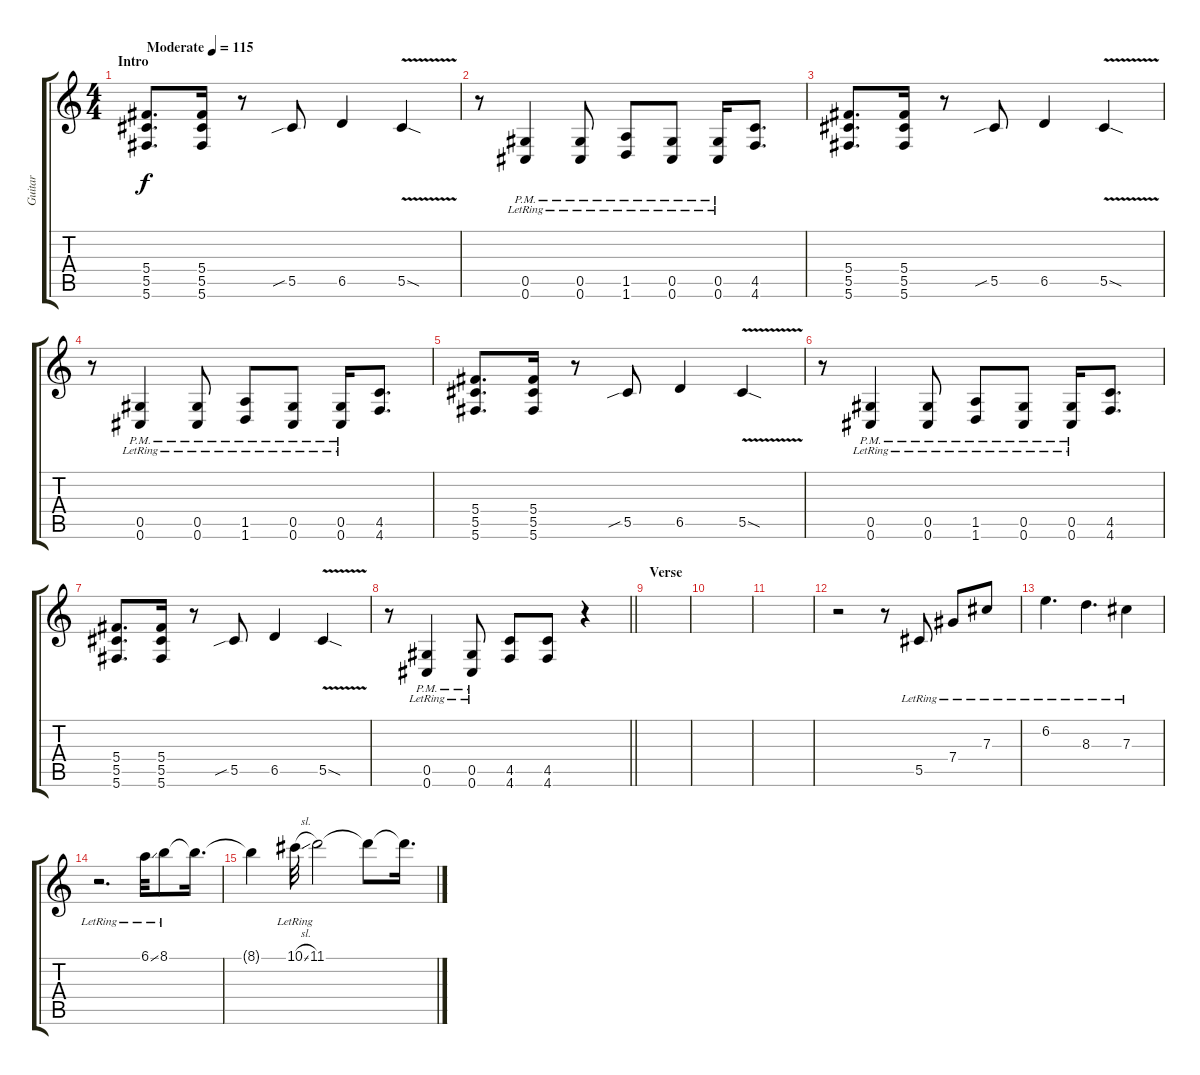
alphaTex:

\track ("Guitar" "Guitar") {instrument distortionguitar}
\staff {score tabs}
\tuning (Eb4 Bb3 Gb3 Db3 Ab2 Db2) {hide}
\ts (4 4)
\section ("" "Intro")
\tempo (115 "Moderate")
\clef g2
\ks c
(5.4 5.5 5.6).8{d dy f instrument distortionguitar} (5.4 5.5 5.6).16 r.8 5.5{sib}.8 6.5.4 5.5{v sod}.4 |
r.8 (0.5{pm lr} 0.6{pm lr}).4 (0.5{pm lr} 0.6{pm lr}).8 (1.5{pm lr} 1.6{pm lr}).8 (0.5{pm lr} 0.6{pm lr}).8 (0.5{pm lr} 0.6{pm lr}).16 (4.5 4.6).8{d} |
(5.4 5.5 5.6).8{d} (5.4 5.5 5.6).16 r.8 5.5{sib}.8 6.5.4 5.5{v sod}.4 |
r.8 (0.5{pm lr} 0.6{pm lr}).4 (0.5{pm lr} 0.6{pm lr}).8 (1.5{pm lr} 1.6{pm lr}).8 (0.5{pm lr} 0.6{pm lr}).8 (0.5{pm lr} 0.6{pm lr}).16 (4.5 4.6).8{d} |
(5.4 5.5 5.6).8{d} (5.4 5.5 5.6).16 r.8 5.5{sib}.8 6.5.4 5.5{v sod}.4 |
r.8 (0.5{pm lr} 0.6{pm lr}).4 (0.5{pm lr} 0.6{pm lr}).8 (1.5{pm lr} 1.6{pm lr}).8 (0.5{pm lr} 0.6{pm lr}).8 (0.5{pm lr} 0.6{pm lr}).16 (4.5 4.6).8{d} |
(5.4 5.5 5.6).8{d} (5.4 5.5 5.6).16 r.8 5.5{sib}.8 6.5.4 5.5{v sod}.4 |
\barLineRight lightlight
r.8 (0.5{pm lr} 0.6{pm lr}).4 (0.5{pm lr} 0.6{pm lr}).8 (4.5 4.6).8 (4.5 4.6).8 r.4 |
\section ("" "Verse")
|
|
|
r.2 r.8 5.5{lr}.8{instrument electricguitarjazz} 7.4{lr}.8 7.3{lr}.8 |
6.2{lr}.4{d} 8.3{lr}.4{d} 7.3{lr}.4 |
r.2{d} 6.1{ss lr}.32 8.1{lr}.8 8.1{t}.16{d} |
8.1{t}.4 10.1{sl lr}.32 11.1{lr}.2 11.1{t}.8 11.1{t}.16{d}
